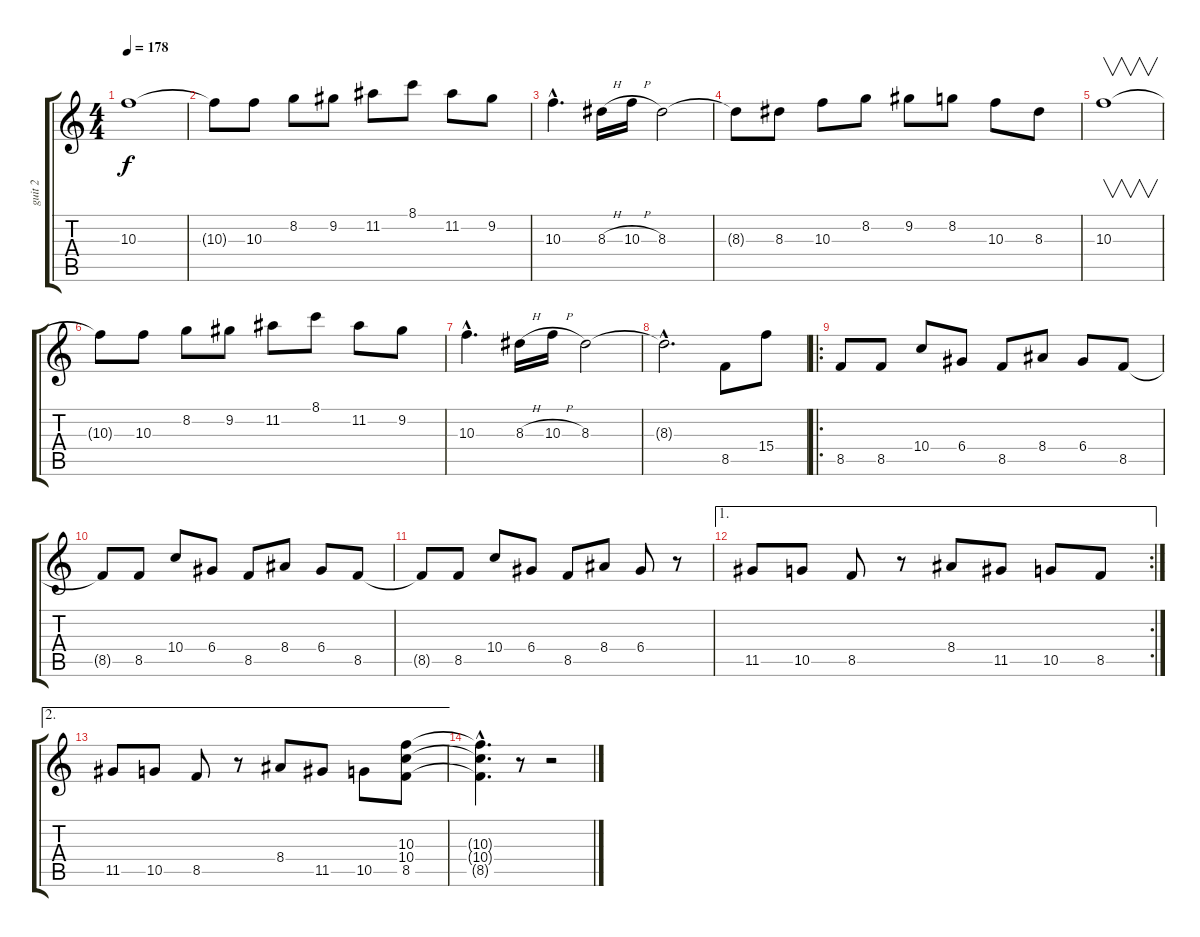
\track ("guit 2" "guit 2") {instrument distortionguitar}
\staff {score tabs}
\tuning (E4 B3 G3 D3 A2 E2) {hide}
\ts (4 4)
\tempo 178
\clef g2
\ks c
10.3.1{dy f} |
10.3{t}.8 10.3.8 8.2.8 9.2.8 11.2.8 8.1.8 11.2.8 9.2.8 |
10.3{hac}.4{d} 8.3{h}.16 10.3{h}.16 8.3.2 |
8.3{t}.8 8.3.8 10.3.8 8.2.8 9.2.8 8.2.8 10.3.8 8.3.8 |
10.3.1{v} |
10.3{t}.8 10.3.8 8.2.8 9.2.8 11.2.8 8.1.8 11.2.8 9.2.8 |
10.3{hac}.4{d} 8.3{h}.16 10.3{h}.16 8.3.2 |
8.3{hac t}.2{d} 8.5.8 15.4.8 |
\ro
8.5.8 8.5.8 10.4.8 6.4.8 8.5.8 8.4.8 6.4.8 8.5.8 |
8.5{t}.8 8.5.8 10.4.8 6.4.8 8.5.8 8.4.8 6.4.8 8.5.8 |
8.5{t}.8 8.5.8 10.4.8 6.4.8 8.5.8 8.4.8 6.4.8 r.8 |
\ae 1
\rc 2
11.5.8 10.5.8 8.5.8 r.8 8.4.8 11.5.8 10.5.8 8.5.8 |
\ae 2
11.5.8 10.5.8 8.5.8 r.8 8.4.8 11.5.8 10.5.8 (10.3 10.4 8.5).8 |
(10.3{hac t} 10.4{hac t} 8.5{hac t}).4{d} r.8 r.2
